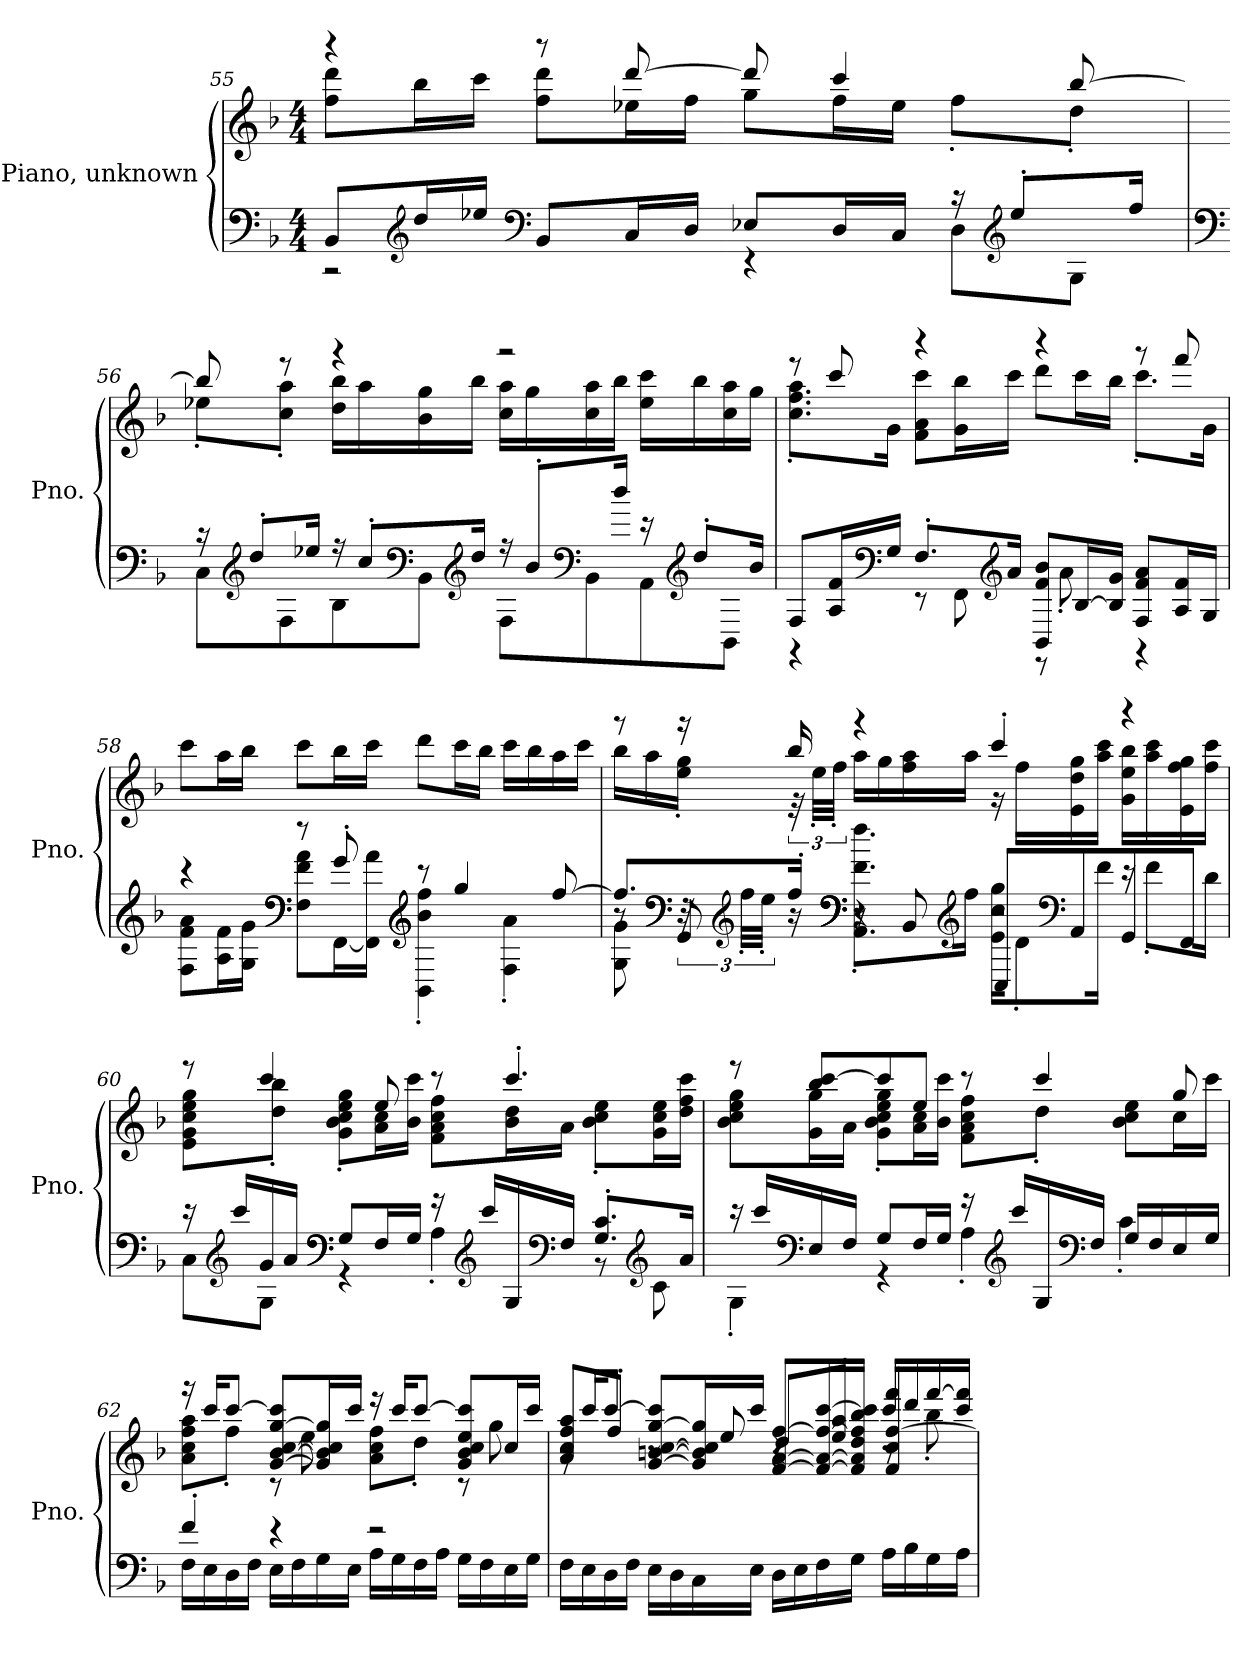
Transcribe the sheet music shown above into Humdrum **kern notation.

**kern	**kern
*part1	*part1
*staff2	*staff1
*I"Piano, unknown	*
*I'Pno.	*
!!LO:LB:g=z
*clefF4	*clefG2
*k[b-]	*k[b-]
*M4/4	*M4/4
=55	=55
*^	*^
8BB-/L	2r	4r	8ff\ 8ddd\L
*clefG2	*	*	*
16dd/L	.	.	16bb-\L
16ee-X/JJ	.	.	16ccc\JJ
*clefF4	*	*	*
8BB-/L	.	8r	8ff\ 8ddd\L
16C/L	.	[8ddd/	16ee-X\L
16D/JJ	.	.	16ff\JJ
8E-X/L	4r	8ddd/]	8gg\L
16D/L	.	4ccc/	16ff\L
16C/JJ	.	.	16ee-\JJ
16r	8D\L	.	8ff'\L
*clefG2	*	*	*
8ee-'/L	.	.	.
.	8G\J	[8bb-/	8dd'\J
16ff/Jk	.	.	.
!!LO:PB:g=z	!!
=56	=56	=56	=56
*clefF4	*	*	*
16r	8C\L	8bb-/]	8ee-X'\L
*clefG2	*	*	*
8dd'/L	.	.	.
.	8F\	8r	8cc\' 8aa\'J
16ee-X/Jk	.	.	.
16r	8B-\	4r	16dd\ 16bb-\LL
8cc'/L	.	.	16aa\
*clefF4	*	*	*
.	8BB-\J	.	16b-\ 16gg\
*clefG2	*	*	*
16dd/Jk	.	.	16bb-\JJ
16r	8F\L	2r	16cc\ 16aa\LL
8b-'/L	.	.	16gg\
*clefF4	*	*	*
.	8BB-\	.	16cc\ 16aa\
16dd/Jk	.	.	16bb-\JJ
16r	8AA\	.	16ee-\ 16ccc\LL
*clefG2	*	*	*
8dd'/L	.	.	16bb-\
.	8BB-\J	.	16cc\ 16aa\
16b-/Jk	.	.	16gg\JJ
!!LO:LB:g=z	!!
=57	=57	=57	=57
8F/L	4r	8r	8.cc\' 8.ff\' 8.aa\'L
16A/ 16f/L	.	8ccc/	.
*clefF4	*	*	*
16G/JJ	.	.	16g\Jk
8.F'/L	8r	4r	8f\ 8a\ 8ccc\L
.	8FF\	.	16g\ 16bb-\L
*clefG2	*	*	*
16a/Jk	.	.	16ccc\JJ
8BB-/ 8f/ 8b-/L	8r	4r	8ddd\L
[16B-/L	8a'\	.	16ccc\L
16B-/] 16g/JJ	.	.	16bb-\JJ
8F/ 8f/ 8a/L	4r	8r	8.ccc'\L
16A/ 16f/L	.	8fff/	.
16G/JJ	.	.	16g\Jk
*	*	*v	*v
=58	=58	=58
4r	8F\ 8f\ 8a\L	8ccc\L
.	16A\ 16f\L	16aa\L
.	16G\ 16g\JJ	16bb-\JJ
*clefF4	*	*
8r	8F\ 8f\ 8a\L	8ccc\L
8g'/	[16FF\L	16bb-\L
.	16FF\] 16a\JJ	16ccc\JJ
*clefG2	*	*
8r	4BB-\' 4b-\' 4ff\'	8ddd\L
4gg/	.	16ccc\L
.	.	16bb-\JJ
.	4F\' 4a\'	16ccc\LL
.	.	16bb-\
[8ff/	.	16aa\
.	.	16ccc\JJ
!!LO:LB:g=z
=59	=59	=59
*	*^	*^
8.ff/L]	8G\ 8g\	8r	8r	16bb-\LL
.	.	.	.	16aa\
*clefF4	*	*	*	*
.	48r	8GG/	16r	16ee\' 16gg\'JJ
*clefG2	*	*	*	*
.	48ff'\LLL	.	.	.
.	48ee'\JJJ	.	.	.
16ff'/Jk	16r	.	16bb-/	48r
.	.	.	.	48ee'\LLL
.	.	.	.	48ff'\JJJ
*clefF4	*	*	*	*
4r	8.AA\' 8.f\' 8.ff\'L	8r	4r	16aa\LL
.	.	.	.	16gg\
.	.	8BB-/	.	16ff\ 16aa\
*clefG2	*	*	*	*
.	16ff\Jk	.	.	16aa\JJ
2r	16e\ 16cc\ 16gg\KL	8C/L	4ccc'/	16r
.	8d'\	.	.	16ff\LL
*clefF4	*	*	*	*
.	.	8AA/	.	16e\ 16dd\ 16gg\
.	16f\Jk	.	.	16aa\ 16ccc\JJ
.	16r	8GG/	4r	16g\ 16ee\ 16bb-\LL
.	8f'\L	.	.	16aa\ 16ccc\
.	.	8FF/J	.	16e\ 16ff\ 16gg\
.	16d\Jk	.	.	16ff\ 16ccc\JJ
*	*v	*v	*	*
!!LO:LB:g=z	!!
=60	=60	=60	=60
16r	8C\L	8r	8e\ 8g\ 8cc\ 8ee\ 8gg\L
*clefG2	*	*	*
16ccc/LL	.	.	.
16g/	8G\J	4ccc/	8dd\' 8bb-\'J
16a/JJ	.	.	.
*clefF4	*	*	*
8G/L	4r	.	8g\' 8b-\' 8cc\' 8ee\' 8gg\'L
16F/L	.	8ee/	16a\ 16cc\L
16G/JJ	.	.	16b-\ 16ccc\JJ
16r	4A'\	8r	8f\ 8a\ 8cc\ 8ff\L
*clefG2	*	*	*
16ccc/LL	.	.	.
16G/	.	4.ccc'/	16b-\ 16dd\L
*clefF4	*	*	*
16F/JJ	.	.	16a\JJ
8.G/' 8.c/'L	8r	.	8b-\' 8cc\' 8ee\'L
*clefG2	*	*	*
.	8c\	.	16g\ 16cc\ 16ee\L
16a/Jk	.	.	16dd\ 16ff\ 16ccc\JJ
!!LO:LB:g=z	!!
=61	=61	=61	=61
16r	4G'\	8r	8b-\ 8cc\ 8ee\ 8gg\L
16ccc/LL	.	.	.
*clefF4	*	*	*
16E/	.	8bb-/ [8ccc/L	16g\ 16gg\L
16F/JJ	.	.	16a\JJ
8G/L	4r	8ccc/]	8g\' 8b-\' 8cc\' 8ee\' 8gg\'L
16F/L	.	8ee/J	16a\ 16cc\L
16G/JJ	.	.	16b-\ 16ccc\JJ
16r	4A'\	8r	8f\ 8a\ 8cc\ 8ff\L
*clefG2	*	*	*
16ccc/LL	.	.	.
16G/	.	4ccc/	8dd'\J
*clefF4	*	*	*
16F/JJ	.	.	.
16G/LL	4c'\	.	8b-\ 8cc\ 8ee\L
16F/	.	.	.
16E/	.	8gg/	16cc\L
16G/JJ	.	.	16ccc\JJ
=62	=62	=62	=62
4f'/	16F\LL	16r	8a\ 8cc\ 8ff\ 8aa\L
.	16E\	16ccc/KL	.
.	16D\	[8ccc/J	8ff'\J
.	16F\JJ	.	.
4r	16E\LL	[8g/ [8b-/ [8cc/ [8gg/ 8ccc/]L	8r
.	16F\	.	.
.	16G\	16g/] 16b-/] 16cc/] 16gg/]L	8ee\
.	16E\JJ	16ccc/JJ	.
2r	16A\LL	16r	8a\ 8cc\ 8ff\L
.	16G\	16ccc/KL	.
.	16F\	[8ccc/J	8dd'\J
.	16A\JJ	.	.
.	16G\LL	8g/ 8b-/ 8cc/ 8ee/ 8ccc/]L	8r
.	16F\	.	.
.	16E\	16cc/L	8gg\
.	16G\JJ	16ccc/JJ	.
*v	*v	*	*
!!LO:LB:g=z
=63	=63	=63
*	*	*^
16F\LL	16r	2r	8a/ 8cc/ 8ff/ 8aa/L
16E\	16ccc/KL	.	.
16D\	[8ccc/J	.	8ff'/J
16F\JJ	.	.	.
16E\LL	[8g/ [8bn/ [8cc/ [8gg/ 8ccc/]L	.	8r
16D\	.	.	.
16C\	16g/] 16b/] 16cc/] 16gg/]L	.	8ee/
16E\JJ	16ccc/JJ	.	.
16D\LL	[8f/ [8a/ [8ff/L	4r	8dd/L
16E\	.	.	.
16F\	16f/_ 16a/_ 16ff/_ [16ccc/L	.	8ee/' 8aa/'J
16G\JJ	16f/] 16a/] 16dd/ 16ff/] 16bb-/ 16ccc/]JJ	.	.
16A\LL	16ccc/LL	8r	4f/ 4cc/ [4ff/ 4fff/
16B-\	16ddd/	.	.
16G\	[16fff/	8bb-'\	.
16A\JJ	16ccc/ 16fff/]JJ	.	.
*	*v	*v	*v
=	=
*-	*-
